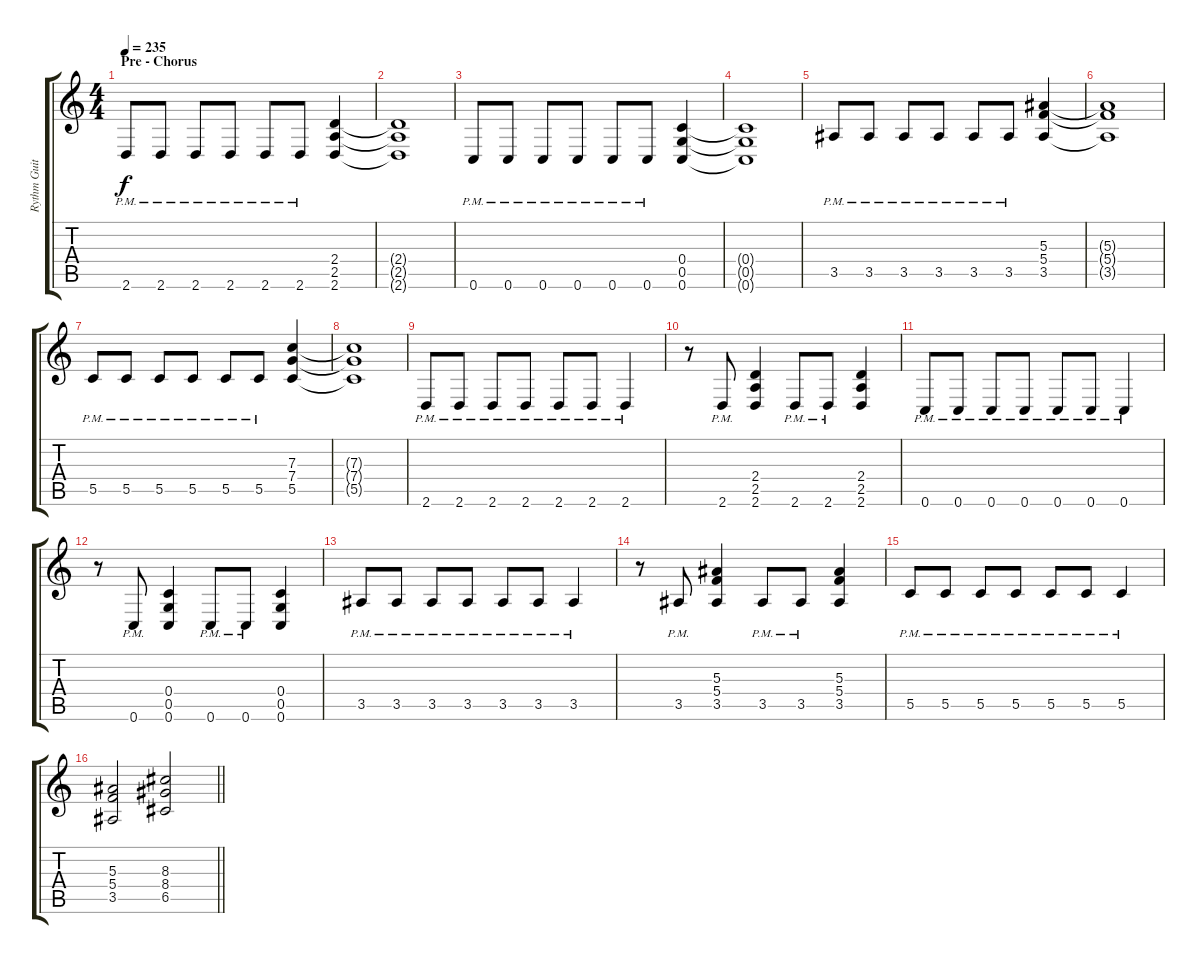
\track ("Rythm Guitar II" "Rythm Guit") {instrument overdrivenguitar}
\staff {score tabs}
\tuning (D4 A3 F3 C3 G2 C2) {hide}
\ts (4 4)
\section ("" "Pre - Chorus")
\tempo 235
\clef g2
\ks c
2.6{pm}.8{dy f} 2.6{pm}.8 2.6{pm}.8 2.6{pm}.8 2.6{pm}.8 2.6{pm}.8 (2.4 2.5 2.6).4 |
(2.4{t} 2.5{t} 2.6{t}).1 |
0.6{pm}.8 0.6{pm}.8 0.6{pm}.8 0.6{pm}.8 0.6{pm}.8 0.6{pm}.8 (0.4 0.5 0.6).4 |
(0.4{t} 0.5{t} 0.6{t}).1 |
3.5{pm}.8 3.5{pm}.8 3.5{pm}.8 3.5{pm}.8 3.5{pm}.8 3.5{pm}.8 (5.3 5.4 3.5).4 |
(5.3{t} 5.4{t} 3.5{t}).1 |
5.5{pm}.8 5.5{pm}.8 5.5{pm}.8 5.5{pm}.8 5.5{pm}.8 5.5{pm}.8 (7.3 7.4 5.5).4 |
(7.3{t} 7.4{t} 5.5{t}).1 |
2.6{pm}.8{volume 14} 2.6{pm}.8 2.6{pm}.8 2.6{pm}.8 2.6{pm}.8 2.6{pm}.8 2.6{pm}.4 |
r.8 2.6{pm}.8 (2.4 2.5 2.6).4 2.6{pm}.8 2.6{pm}.8 (2.4 2.5 2.6).4 |
0.6{pm}.8 0.6{pm}.8 0.6{pm}.8 0.6{pm}.8 0.6{pm}.8 0.6{pm}.8 0.6{pm}.4 |
r.8 0.6{pm}.8 (0.4 0.5 0.6).4 0.6{pm}.8 0.6{pm}.8 (0.4 0.5 0.6).4 |
3.5{pm}.8 3.5{pm}.8 3.5{pm}.8 3.5{pm}.8 3.5{pm}.8 3.5{pm}.8 3.5{pm}.4 |
r.8 3.5{pm}.8 (5.3 5.4 3.5).4 3.5{pm}.8 3.5{pm}.8 (5.3 5.4 3.5).4 |
5.5{pm}.8 5.5{pm}.8 5.5{pm}.8 5.5{pm}.8 5.5{pm}.8 5.5{pm}.8 5.5{pm}.4 |
\barLineRight lightlight
(5.3 5.4 3.5).2{volume 13} (8.3 8.4 6.5).2
